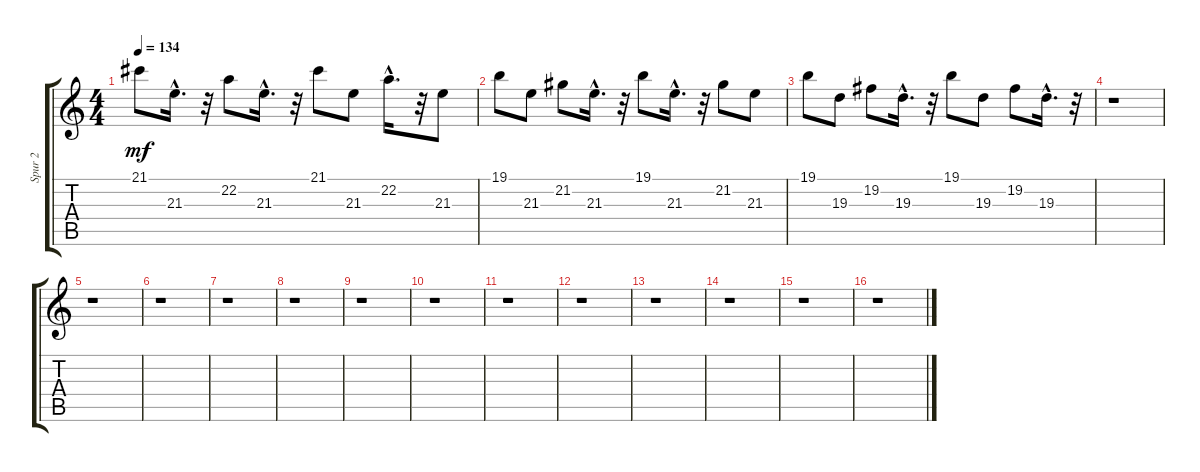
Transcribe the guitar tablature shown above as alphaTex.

\track ("Spur 2" "Spur 2") {instrument vibraphone}
\staff {score tabs}
\tuning (E4 B3 G3 D3 A2 E2) {hide}
\ts (4 4)
\tempo 134
\clef g2
\ks c
21.1.8{dy mf} 21.3{hac}.16{d} r.32 22.2.8 21.3{hac}.16{d} r.32 21.1.8 21.3.8 22.2{hac}.16{d} r.32 21.3.8 |
19.1.8 21.3.8 21.2.8 21.3{hac}.16{d} r.32 19.1.8 21.3{hac}.16{d} r.32 21.2.8 21.3.8 |
19.1.8 19.3.8 19.2.8 19.3{hac}.16{d} r.32 19.1.8 19.3.8 19.2.8 19.3{hac}.16{d} r.32 |
r.1 |
r.1 |
r.1 |
r.1 |
r.1 |
r.1 |
r.1 |
r.1 |
r.1 |
r.1 |
r.1 |
r.1 |
r.1
